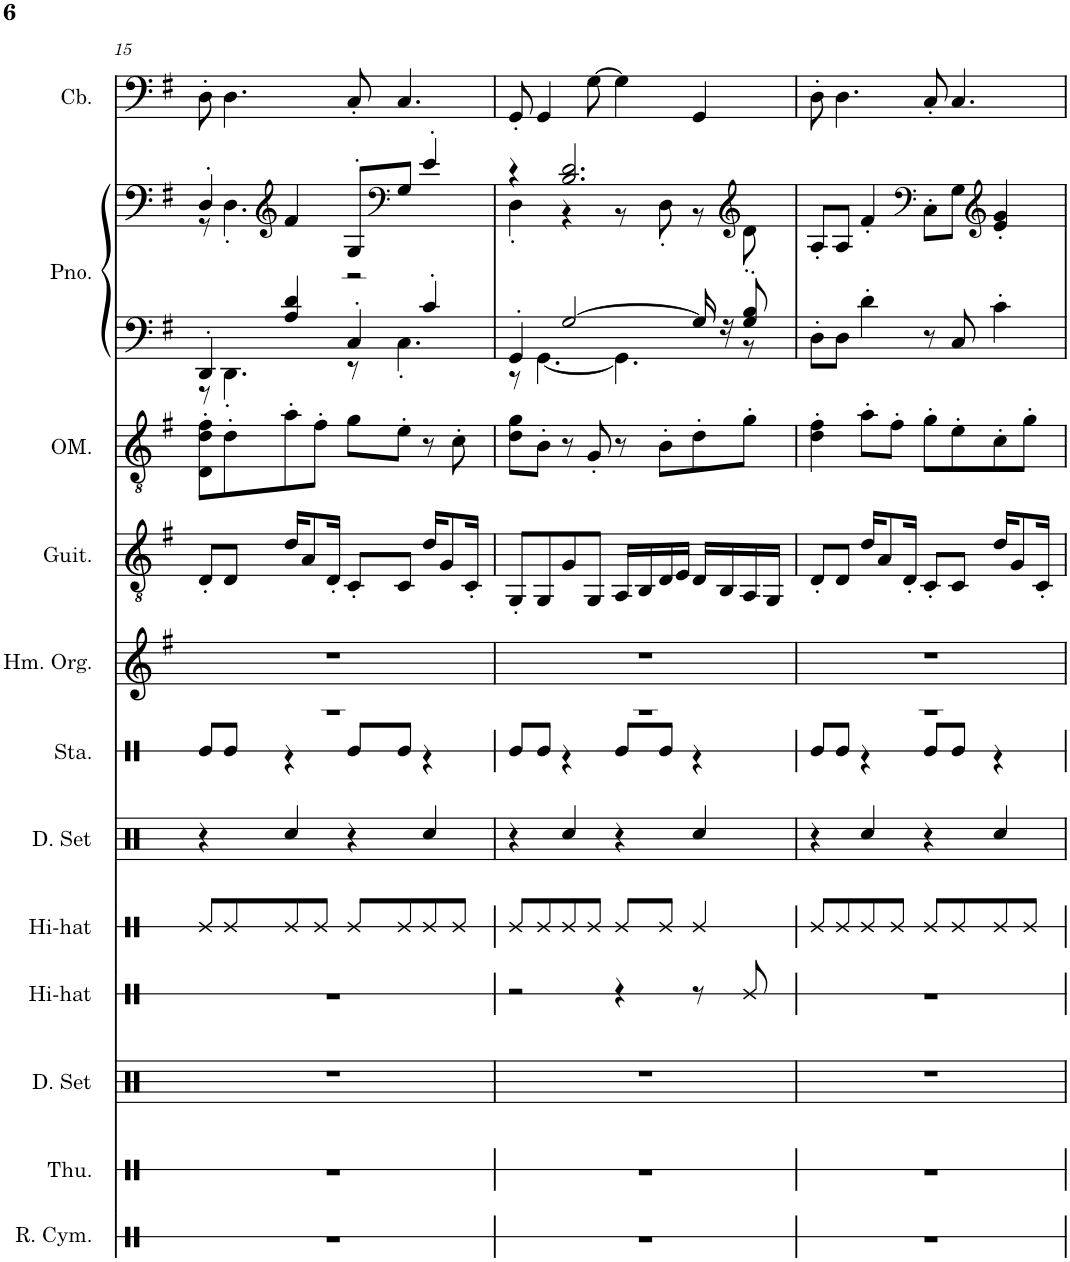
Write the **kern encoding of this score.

**kern	**kern	**kern	**kern	**kern	**kern	**kern	**kern	**kern	**kern	**kern	**kern	**kern
*part12	*part11	*part10	*part9	*part8	*part7	*part6	*part5	*part4	*part3	*part2	*part2	*part1
*staff13	*staff12	*staff11	*staff10	*staff9	*staff8	*staff7	*staff6	*staff5	*staff4	*staff3	*staff2	*staff1
*I"Ride Cymbal, RIDE CYMB	*I"Thundersheet, CRASH CYM	*I"Drumset, RIM SHOT	*I"Hi-hat, OPEN HIHA	*I"Hi-hat, CLOSED H.	*I"Drumset, SNARE DRU	*I"Stamp, BASS DRUM	*I"Hammond Organ, ORGAN 3	*I"Classical Guitar, NYLON GTR	*I"Octave Mandolin, STEEL GTR	*I"Piano, A.PIANO 2	*	*I"Contrabass, ACOU BASS
*I'R. Cym.	*I'Thu.	*I'D. Set	*I'Hi-hat	*I'Hi-hat	*I'D. Set	*I'Sta.	*I'Hm. Org.	*I'Guit.	*I'OM.	*I'Pno.	*	*I'Cb.
!!LO:PB:g=z
*clefX	*clefX	*clefX	*clefX	*clefX	*clefX	*clefX	*clefG2	*clefGv2	*clefGv2	*clefG2	*clefG2	*clefF4
*	*	*	*	*	*	*	*	*	*	*	*	*Trd7c12
*k[]	*k[]	*k[]	*k[]	*k[]	*k[]	*k[]	*k[f#]	*k[f#]	*k[f#]	*k[f#]	*k[f#]	*k[f#]
*M4/4	*M4/4	*M4/4	*M4/4	*M4/4	*M4/4	*M4/4	*M4/4	*M4/4	*M4/4	*M4/4	*M4/4	*M4/4
=15	=15	=15	=15	=15	=15	=15	=15	=15	=15	=15	=15	=15
*	*	*	*	*	*	*^	*	*	*	*^	*^	*
1r	1r	1r	1r	8Re/L	4r	1r	8Re/L	1r	8D'/L	8D\' 8d\' 8f#\'L	4DD'/	8r	4D'/	8r	8D'\
.	.	.	.	8Re/	.	.	8Re/J	.	8D/J	8d'\	.	4.DD'\	.	4.D'\	4.D\
*	*	*	*	*	*	*	*	*	*	*	*	*	*clefG2	*	*
.	.	.	.	8Re/	4Rcc/	.	4r	.	16d/KL	8a'\	4A/ 4d/	.	4f#/	.	.
.	.	.	.	.	.	.	.	.	8A/	.	.	.	.	.	.
.	.	.	.	8Re/J	.	.	.	.	.	8f#'\J	.	.	.	.	.
.	.	.	.	.	.	.	.	.	16D'/Jk	.	.	.	.	.	.
.	.	.	.	8Re/L	4r	.	8Re/L	.	8C'/L	8g\L	4C'/	8r	8G'/L	2r	8C'/
*	*	*	*	*	*	*	*	*	*	*	*	*	*clefF4	*	*
.	.	.	.	8Re/	.	.	8Re/J	.	8C/J	8e'\J	.	4.C'\	8G/J	.	4.C/
.	.	.	.	8Re/	4Rcc/	.	4r	.	16d/KL	8r	4c'/	.	4e'/	.	.
.	.	.	.	.	.	.	.	.	8G/	.	.	.	.	.	.
.	.	.	.	8Re/J	.	.	.	.	.	8c'\	.	.	.	.	.
.	.	.	.	.	.	.	.	.	16C'/Jk	.	.	.	.	.	.
=16	=16	=16	=16	=16	=16	=16	=16	=16	=16	=16	=16	=16	=16	=16	=16
1r	1r	1r	2r	8Re/L	4r	1r	8Re/L	1r	8GG'/L	8d\ 8g\L	4GG'/	8r	4r	4D'\	8GG'/
.	.	.	.	8Re/	.	.	8Re/J	.	8GG/	8B'\J	.	[4.GG\	.	.	4GG/
.	.	.	.	8Re/	4Rcc/	.	4r	.	8G/	8r	[2G/	.	2.B/ 2.d/	4r	.
.	.	.	.	8Re/J	.	.	.	.	8GG/J	8G'/	.	.	.	.	[8G\
.	.	.	4r	8Re/L	4r	.	8Re/L	.	16AA/LL	8r	.	4.GG\]	.	8r	4G\]
.	.	.	.	.	.	.	.	.	16BB/	.	.	.	.	.	.
.	.	.	.	8Re/J	.	.	8Re/J	.	16D/	8B'\L	.	.	.	8D'\	.
.	.	.	.	.	.	.	.	.	16E/JJ	.	.	.	.	.	.
.	.	.	8r	4Re/	4Rcc/	.	4r	.	16D/LL	8d'\	16G/]	.	.	8r	4GG/
.	.	.	.	.	.	.	.	.	16BB/	.	16r	.	.	.	.
*	*	*	*	*	*	*	*	*	*	*	*	*	*clefG2	*	*
.	.	.	8Re/	.	.	.	.	.	16AA/	8g'\J	8G/' 8B/'	8r	.	8d'\	.
.	.	.	.	.	.	.	.	.	16GG/JJ	.	.	.	.	.	.
*	*	*	*	*	*	*	*	*	*	*	*v	*v	*	*	*
*	*	*	*	*	*	*	*	*	*	*	*	*v	*v	*
=17	=17	=17	=17	=17	=17	=17	=17	=17	=17	=17	=17	=17	=17
1r	1r	1r	1r	8Re/L	4r	1r	8Re/L	1r	8D'/L	4d\' 4f#\'	8D'\L	8A'/L	8D'\
.	.	.	.	8Re/	.	.	8Re/J	.	8D/J	.	8D\J	8A/J	4.D\
.	.	.	.	8Re/	4Rcc/	.	4r	.	16d/KL	8a'\L	4d'\	4f#'/	.
.	.	.	.	.	.	.	.	.	8A/	.	.	.	.
.	.	.	.	8Re/J	.	.	.	.	.	8f#'\J	.	.	.
.	.	.	.	.	.	.	.	.	16D'/Jk	.	.	.	.
*	*	*	*	*	*	*	*	*	*	*	*	*clefF4	*
.	.	.	.	8Re/L	4r	.	8Re/L	.	8C'/L	8g'\L	8r	8C'\L	8C'/
.	.	.	.	8Re/	.	.	8Re/J	.	8C/J	8e'\	8C/	8G\J	4.C/
*	*	*	*	*	*	*	*	*	*	*	*	*clefG2	*
.	.	.	.	8Re/	4Rcc/	.	4r	.	16d/KL	8c'\	4c'\	4e/' 4g/'	.
.	.	.	.	.	.	.	.	.	8G/	.	.	.	.
.	.	.	.	8Re/J	.	.	.	.	.	8g'\J	.	.	.
.	.	.	.	.	.	.	.	.	16C'/Jk	.	.	.	.
*	*	*	*	*	*	*v	*v	*	*	*	*	*	*
=	=	=	=	=	=	=	=	=	=	=	=	=
*-	*-	*-	*-	*-	*-	*-	*-	*-	*-	*-	*-	*-
